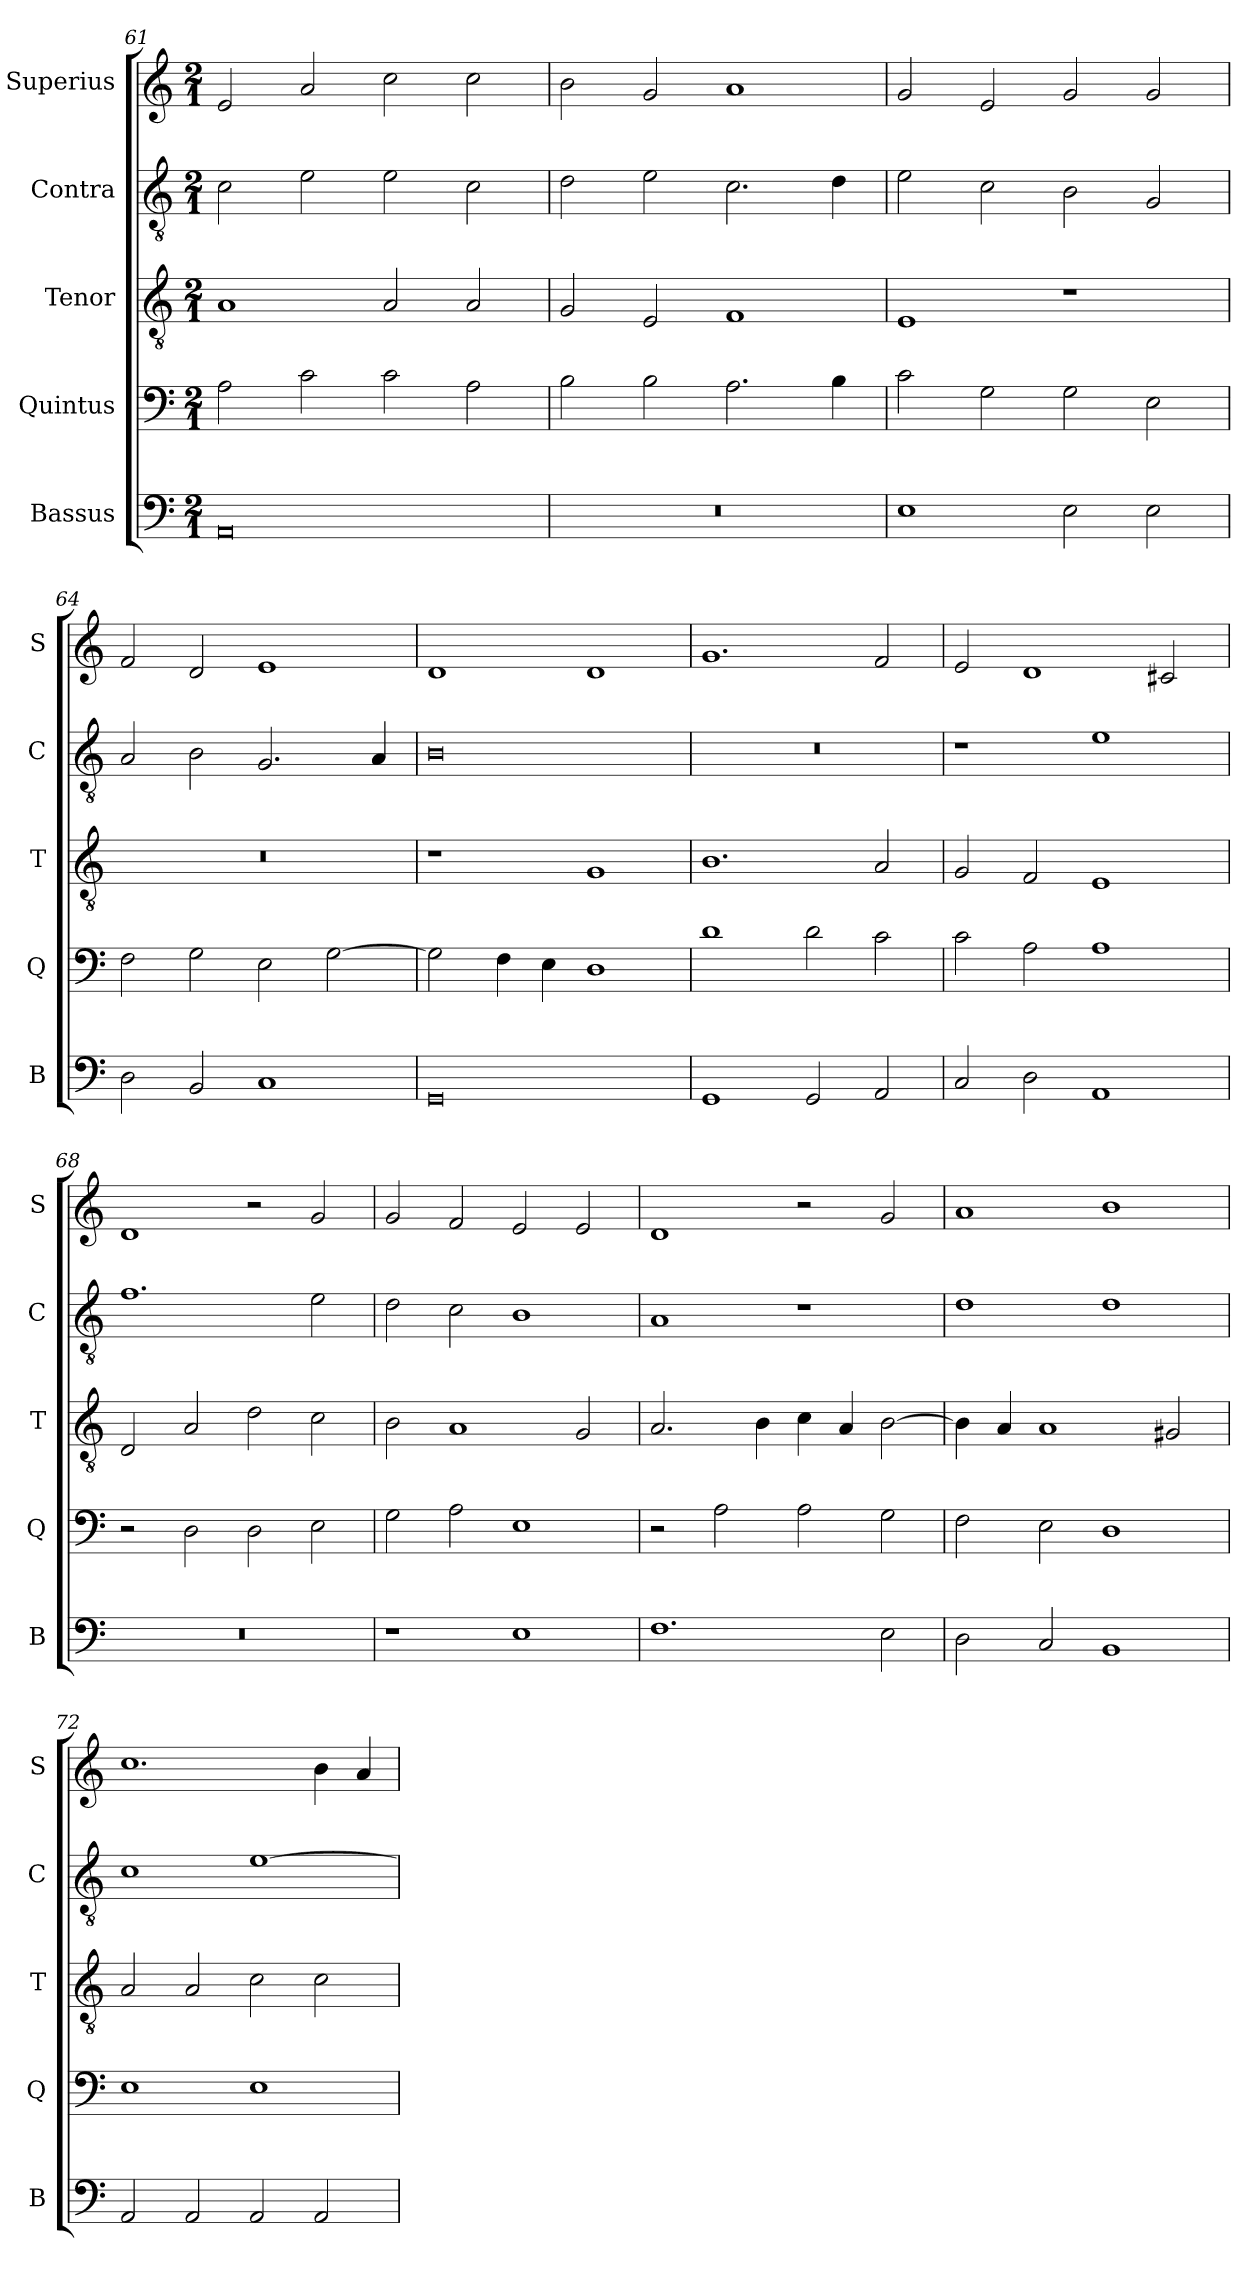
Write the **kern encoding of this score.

**kern	**kern	**kern	**kern	**kern
*part5	*part4	*part3	*part2	*part1
*staff5	*staff4	*staff3	*staff2	*staff1
*I"Bassus	*I"Quintus	*I"Tenor	*I"Contra	*I"Superius
*I'B	*I'Q	*I'T	*I'C	*I'S
*clefF4	*clefF4	*clefGv2	*clefGv2	*clefG2
*k[]	*k[]	*k[]	*k[]	*k[]
*M2/1	*M2/1	*M2/1	*M2/1	*M2/1
=61	=61	=61	=61	=61
0AA	2A\	1A	2c\	2e/
.	2c\	.	2e\	2a/
.	2c\	2A/	2e\	2cc\
.	2A\	2A/	2c\	2cc\
=62	=62	=62	=62	=62
0r	2B\	2G/	2d\	2b\
.	2B\	2E/	2e\	2g/
.	2.A\	1F	2.c\	1a
.	4B\	.	4d\	.
=63	=63	=63	=63	=63
1E	2c\	1E	2e\	2g/
.	2G\	.	2c\	2e/
2E\	2G\	1r	2B\	2g/
2E\	2E\	.	2G/	2g/
=64	=64	=64	=64	=64
2D\	2F\	0r	2A/	2f/
2BB/	2G\	.	2B\	2d/
1C	2E\	.	2.G/	1e
.	[2G\	.	.	.
.	.	.	4A/	.
=65	=65	=65	=65	=65
0GG	2G\]	1r	0B	1d
.	4F\	.	.	.
.	4E\	.	.	.
.	1D	1G	.	1d
=66	=66	=66	=66	=66
1GG	1d	1.B	0r	1.g
2GG/	2d\	.	.	.
2AA/	2c\	2A/	.	2f/
=67	=67	=67	=67	=67
2C/	2c\	2G/	1r	2e/
2D\	2A\	2F/	.	1d
1AA	1A	1E	1e	.
.	.	.	.	2c#X/
=68	=68	=68	=68	=68
0r	2r	2D/	1.f	1d
.	2D\	2A/	.	.
.	2D\	2d\	.	2r
.	2E\	2c\	2e\	2g/
=69	=69	=69	=69	=69
1r	2G\	2B\	2d\	2g/
.	2A\	1A	2c\	2f/
1E	1E	.	1B	2e/
.	.	2G/	.	2e/
=70	=70	=70	=70	=70
1.F	2r	2.A/	1A	1d
.	2A\	.	.	.
.	.	4B\	.	.
.	2A\	4c\	1r	2r
.	.	4A/	.	.
2E\	2G\	[2B\	.	2g/
=71	=71	=71	=71	=71
2D\	2F\	4B\]	1d	1a
.	.	4A/	.	.
2C/	2E\	1A	.	.
1BB	1D	.	1d	1b
.	.	2G#X/	.	.
=72	=72	=72	=72	=72
2AA/	1E	2A/	1c	1.cc
2AA/	.	2A/	.	.
2AA/	1E	2c\	[1e	.
2AA/	.	2c\	.	4b\
.	.	.	.	4a/
=	=	=	=	=
*-	*-	*-	*-	*-
